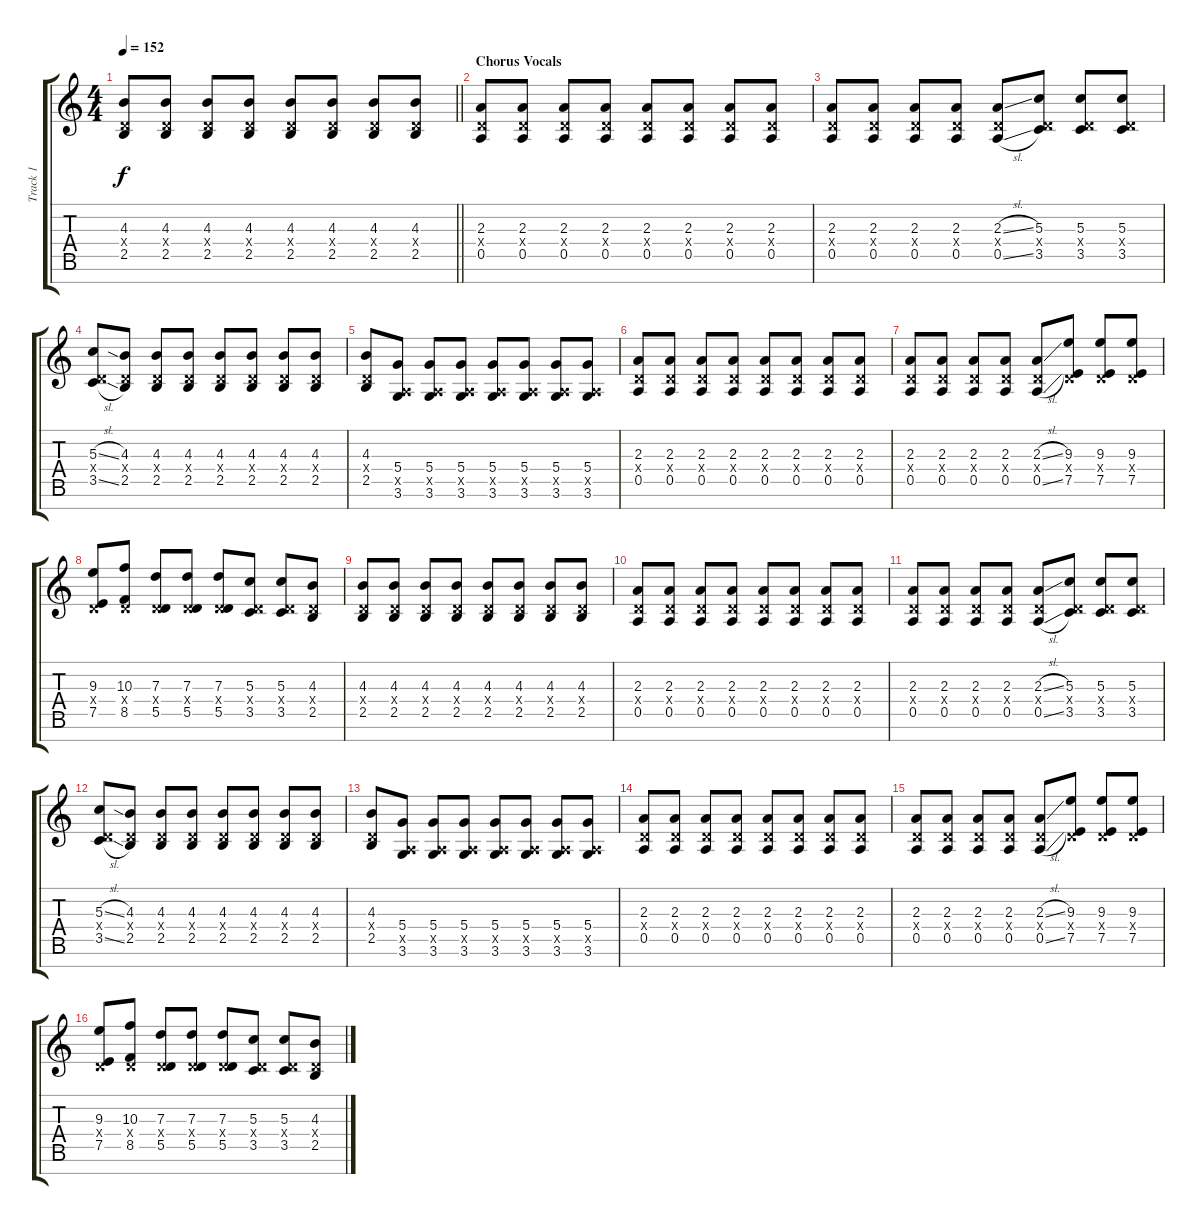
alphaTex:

\track ("Track 1" "Track 1") {instrument distortionguitar}
\staff {score tabs}
\tuning (E4 B3 G3 D3 A2 E2 B1) {hide}
\ts (4 4)
\tempo 152
\clef g2
\barLineRight lightlight
\ks c
(4.3 0.4{x} 2.5).8{dy f} (4.3 0.4{x} 2.5).8 (4.3 0.4{x} 2.5).8 (4.3 0.4{x} 2.5).8 (4.3 0.4{x} 2.5).8 (4.3 0.4{x} 2.5).8 (4.3 0.4{x} 2.5).8 (4.3 0.4{x} 2.5).8 |
\section ("" "Chorus Vocals")
(2.3 0.4{x} 0.5).8 (2.3 0.4{x} 0.5).8 (2.3 0.4{x} 0.5).8 (2.3 0.4{x} 0.5).8 (2.3 0.4{x} 0.5).8 (2.3 0.4{x} 0.5).8 (2.3 0.4{x} 0.5).8 (2.3 0.4{x} 0.5).8 |
(2.3 0.4{x} 0.5).8 (2.3 0.4{x} 0.5).8 (2.3 0.4{x} 0.5).8 (2.3 0.4{x} 0.5).8 (2.3{sl} 0.4{x} 0.5{sl}).8 (5.3 0.4{x} 3.5).8 (5.3 0.4{x} 3.5).8 (5.3 0.4{x} 3.5).8 |
(5.3{sl} 0.4{x} 3.5{sl}).8 (4.3 0.4{x} 2.5).8 (4.3 0.4{x} 2.5).8 (4.3 0.4{x} 2.5).8 (4.3 0.4{x} 2.5).8 (4.3 0.4{x} 2.5).8 (4.3 0.4{x} 2.5).8 (4.3 0.4{x} 2.5).8 |
(4.3 0.4{x} 2.5).8 (5.4 0.5{x} 3.6).8 (5.4 0.5{x} 3.6).8 (5.4 0.5{x} 3.6).8 (5.4 0.5{x} 3.6).8 (5.4 0.5{x} 3.6).8 (5.4 0.5{x} 3.6).8 (5.4 0.5{x} 3.6).8 |
(2.3 0.4{x} 0.5).8 (2.3 0.4{x} 0.5).8 (2.3 0.4{x} 0.5).8 (2.3 0.4{x} 0.5).8 (2.3 0.4{x} 0.5).8 (2.3 0.4{x} 0.5).8 (2.3 0.4{x} 0.5).8 (2.3 0.4{x} 0.5).8 |
(2.3 0.4{x} 0.5).8 (2.3 0.4{x} 0.5).8 (2.3 0.4{x} 0.5).8 (2.3 0.4{x} 0.5).8 (2.3{sl} 0.4{x} 0.5{sl}).8 (9.3 0.4{x} 7.5).8 (9.3 0.4{x} 7.5).8 (9.3 0.4{x} 7.5).8 |
(9.3 0.4{x} 7.5).8 (10.3 0.4{x} 8.5).8 (7.3 0.4{x} 5.5).8 (7.3 0.4{x} 5.5).8 (7.3 0.4{x} 5.5).8 (5.3 0.4{x} 3.5).8 (5.3 0.4{x} 3.5).8 (4.3 0.4{x} 2.5).8 |
(4.3 0.4{x} 2.5).8 (4.3 0.4{x} 2.5).8 (4.3 0.4{x} 2.5).8 (4.3 0.4{x} 2.5).8 (4.3 0.4{x} 2.5).8 (4.3 0.4{x} 2.5).8 (4.3 0.4{x} 2.5).8 (4.3 0.4{x} 2.5).8 |
(2.3 0.4{x} 0.5).8 (2.3 0.4{x} 0.5).8 (2.3 0.4{x} 0.5).8 (2.3 0.4{x} 0.5).8 (2.3 0.4{x} 0.5).8 (2.3 0.4{x} 0.5).8 (2.3 0.4{x} 0.5).8 (2.3 0.4{x} 0.5).8 |
(2.3 0.4{x} 0.5).8 (2.3 0.4{x} 0.5).8 (2.3 0.4{x} 0.5).8 (2.3 0.4{x} 0.5).8 (2.3{sl} 0.4{x} 0.5{sl}).8 (5.3 0.4{x} 3.5).8 (5.3 0.4{x} 3.5).8 (5.3 0.4{x} 3.5).8 |
(5.3{sl} 0.4{x} 3.5{sl}).8 (4.3 0.4{x} 2.5).8 (4.3 0.4{x} 2.5).8 (4.3 0.4{x} 2.5).8 (4.3 0.4{x} 2.5).8 (4.3 0.4{x} 2.5).8 (4.3 0.4{x} 2.5).8 (4.3 0.4{x} 2.5).8 |
(4.3 0.4{x} 2.5).8 (5.4 0.5{x} 3.6).8 (5.4 0.5{x} 3.6).8 (5.4 0.5{x} 3.6).8 (5.4 0.5{x} 3.6).8 (5.4 0.5{x} 3.6).8 (5.4 0.5{x} 3.6).8 (5.4 0.5{x} 3.6).8 |
(2.3 0.4{x} 0.5).8 (2.3 0.4{x} 0.5).8 (2.3 0.4{x} 0.5).8 (2.3 0.4{x} 0.5).8 (2.3 0.4{x} 0.5).8 (2.3 0.4{x} 0.5).8 (2.3 0.4{x} 0.5).8 (2.3 0.4{x} 0.5).8 |
(2.3 0.4{x} 0.5).8 (2.3 0.4{x} 0.5).8 (2.3 0.4{x} 0.5).8 (2.3 0.4{x} 0.5).8 (2.3{sl} 0.4{x} 0.5{sl}).8 (9.3 0.4{x} 7.5).8 (9.3 0.4{x} 7.5).8 (9.3 0.4{x} 7.5).8 |
(9.3 0.4{x} 7.5).8 (10.3 0.4{x} 8.5).8 (7.3 0.4{x} 5.5).8 (7.3 0.4{x} 5.5).8 (7.3 0.4{x} 5.5).8 (5.3 0.4{x} 3.5).8 (5.3 0.4{x} 3.5).8 (4.3 0.4{x} 2.5).8
